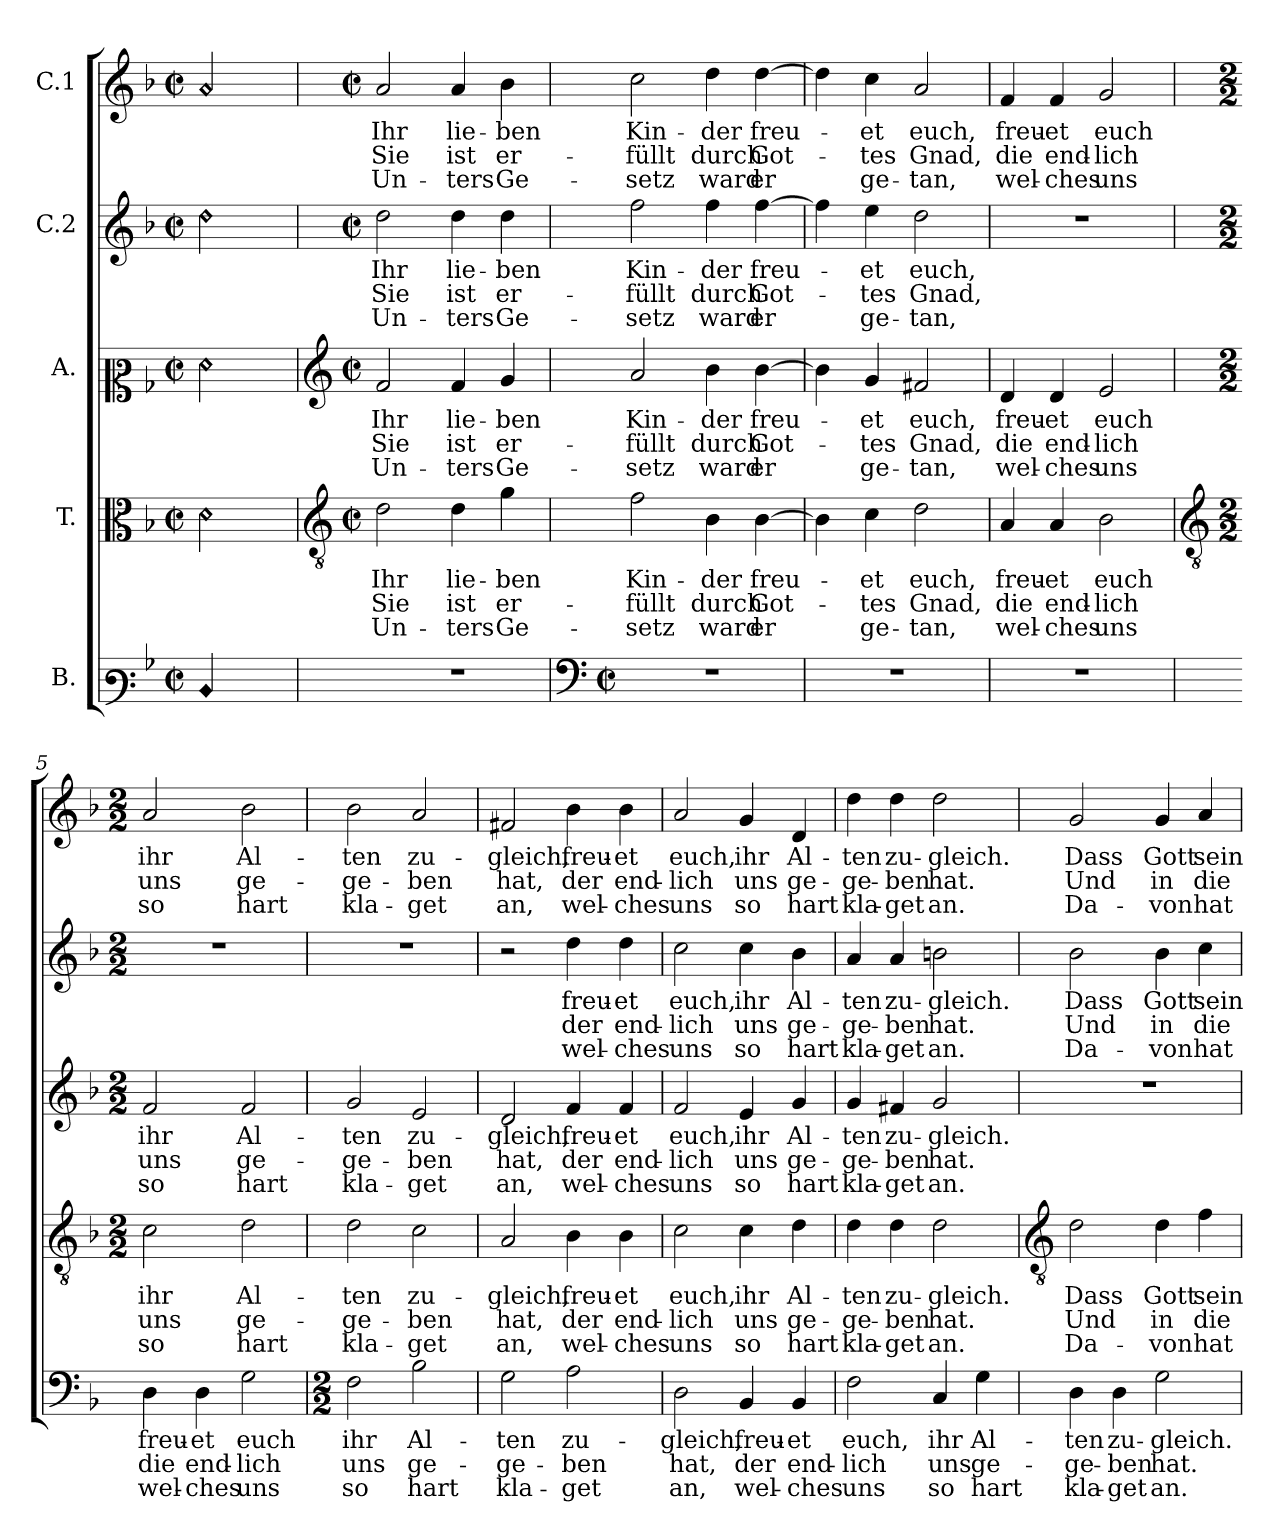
**kern	**text	**text	**text	**kern	**text	**text	**text	**kern	**text	**text	**text	**kern	**text	**text	**text	**kern	**text	**text	**text
*part5	*part5	*part5	*part5	*part4	*part4	*part4	*part4	*part3	*part3	*part3	*part3	*part2	*part2	*part2	*part2	*part1	*part1	*part1	*part1
*staff5	*staff5	*staff5	*staff5	*staff4	*staff4	*staff4	*staff4	*staff3	*staff3	*staff3	*staff3	*staff2	*staff2	*staff2	*staff2	*staff1	*staff1	*staff1	*staff1
*I"B.	*	*	*	*I"T.	*	*	*	*I"A.	*	*	*	*I"C.2	*	*	*	*I"C.1	*	*	*
*clefF3	*	*	*	*clefC3	*	*	*	*clefC2	*	*	*	*clefG2	*	*	*	*clefG2	*	*	*
*k[b-]	*	*	*	*k[b-]	*	*	*	*k[b-]	*	*	*	*k[b-]	*	*	*	*k[b-]	*	*	*
*F:	*	*	*	*F:	*	*	*	*F:	*	*	*	*F:	*	*	*	*F:	*	*	*
*M2/2	*	*	*	*M2/2	*	*	*	*M2/2	*	*	*	*M2/2	*	*	*	*M2/2	*	*	*
*met(c|)	*	*	*	*met(c|)	*	*	*	*met(c|)	*	*	*	*met(c|)	*	*	*	*met(c|)	*	*	*
=	=	=	=	=	=	=	=	=	=	=	=	=	=	=	=	=	=	=	=
!LO:N:head=diamond	!	!	!	!LO:N:head=diamond	!	!	!	!LO:N:head=diamond	!	!	!	!LO:N:head=diamond	!	!	!	!LO:N:head=diamond	!	!	!
4D	.	.	.	2d	.	.	.	2f	.	.	.	2dd	.	.	.	2a	.	.	.
4ryy	.	.	.	.	.	.	.	.	.	.	.	.	.	.	.	.	.	.	.
!!LO:LB:g=z
=1	=1	=1	=1	=1	=1	=1	=1	=1	=1	=1	=1	=1	=1	=1	=1	=1	=1	=1	=1
*	*	*	*	*clefGv2	*	*	*	*clefG2	*	*	*	*	*	*	*	*	*	*	*
*	*	*	*	*M2/2	*	*	*	*M2/2	*	*	*	*M2/2	*	*	*	*M2/2	*	*	*
*	*	*	*	*met(c|)	*	*	*	*met(c|)	*	*	*	*met(c|)	*	*	*	*met(c|)	*	*	*
!	!	!	!	!	!LO:LY:b	!LO:LY:b	!LO:LY:b	!	!LO:LY:b	!LO:LY:b	!LO:LY:b	!	!LO:LY:b	!LO:LY:b	!LO:LY:b	!	!LO:LY:b	!LO:LY:b	!LO:LY:b
1r	.	.	.	2d	Ihr	Sie	Un-	2f	Ihr	Sie	Un-	2dd	Ihr	Sie	Un-	2a	Ihr	Sie	Un-
!	!	!	!	!	!LO:LY:b	!LO:LY:b	!LO:LY:b	!	!LO:LY:b	!LO:LY:b	!LO:LY:b	!	!LO:LY:b	!LO:LY:b	!LO:LY:b	!	!LO:LY:b	!LO:LY:b	!LO:LY:b
.	.	.	.	4d	-lie-	-ist	ters	4f	-lie-	-ist	ters	4dd	-lie-	-ist	ters	4a	-lie-	-ist	ters
!	!	!	!	!	!LO:LY:b	!LO:LY:b	!LO:LY:b	!	!LO:LY:b	!LO:LY:b	!LO:LY:b	!	!LO:LY:b	!LO:LY:b	!LO:LY:b	!	!LO:LY:b	!LO:LY:b	!LO:LY:b
.	.	.	.	4g	ben	er-	-Ge-	4g	ben	er-	-Ge-	4dd	ben	er-	-Ge-	4b-	ben	er-	-Ge-
!!LO:LB:g=z
=2	=2	=2	=2	=2	=2	=2	=2	=2	=2	=2	=2	=2	=2	=2	=2	=2	=2	=2	=2
*clefF4	*	*	*	*	*	*	*	*	*	*	*	*	*	*	*	*	*	*	*
*M2/2	*	*	*	*	*	*	*	*	*	*	*	*	*	*	*	*	*	*	*
*met(c|)	*	*	*	*	*	*	*	*	*	*	*	*	*	*	*	*	*	*	*
!	!	!	!	!	!LO:LY:b	!LO:LY:b	!LO:LY:b	!	!LO:LY:b	!LO:LY:b	!LO:LY:b	!	!LO:LY:b	!LO:LY:b	!LO:LY:b	!	!LO:LY:b	!LO:LY:b	!LO:LY:b
1r	.	.	.	2f	-Kin-	-füllt	setz	2a	-Kin-	-füllt	setz	2ff	-Kin-	-füllt	setz	2cc	-Kin-	-füllt	setz
!	!	!	!	!	!LO:LY:b	!LO:LY:b	!LO:LY:b	!	!LO:LY:b	!LO:LY:b	!LO:LY:b	!	!LO:LY:b	!LO:LY:b	!LO:LY:b	!	!LO:LY:b	!LO:LY:b	!LO:LY:b
.	.	.	.	4B-	der	durch	ward	4b-	der	durch	ward	4ff	der	durch	ward	4dd	der	durch	ward
!	!	!	!	!	!LO:LY:b	!LO:LY:b	!LO:LY:b	!	!LO:LY:b	!LO:LY:b	!LO:LY:b	!	!LO:LY:b	!LO:LY:b	!LO:LY:b	!	!LO:LY:b	!LO:LY:b	!LO:LY:b
.	.	.	.	[4B-	freu-	-Got-	-er	[4b-	freu-	-Got-	-er	[4ff	freu-	-Got-	-er	[4dd	freu-	-Got-	-er
=3	=3	=3	=3	=3	=3	=3	=3	=3	=3	=3	=3	=3	=3	=3	=3	=3	=3	=3	=3
1r	.	.	.	4B-]	.	.	.	4b-]	.	.	.	4ff]	.	.	.	4dd]	.	.	.
!	!	!	!	!	!LO:LY:b	!LO:LY:b	!LO:LY:b	!	!LO:LY:b	!LO:LY:b	!LO:LY:b	!	!LO:LY:b	!LO:LY:b	!LO:LY:b	!	!LO:LY:b	!LO:LY:b	!LO:LY:b
.	.	.	.	4c	et	tes	ge-	4g	et	tes	ge-	4ee	et	tes	ge-	4cc	et	tes	ge-
!	!	!	!	!	!LO:LY:b	!LO:LY:b	!LO:LY:b	!	!LO:LY:b	!LO:LY:b	!LO:LY:b	!	!LO:LY:b	!LO:LY:b	!LO:LY:b	!	!LO:LY:b	!LO:LY:b	!LO:LY:b
.	.	.	.	2d	-euch,	Gnad,	tan,	2f#X	-euch,	Gnad,	tan,	2dd	-euch,	Gnad,	tan,	2a	-euch,	Gnad,	tan,
=4	=4	=4	=4	=4	=4	=4	=4	=4	=4	=4	=4	=4	=4	=4	=4	=4	=4	=4	=4
!	!	!	!	!	!LO:LY:b	!LO:LY:b	!LO:LY:b	!	!LO:LY:b	!LO:LY:b	!LO:LY:b	!	!	!	!	!	!LO:LY:b	!LO:LY:b	!LO:LY:b
1r	.	.	.	4A	freu-	-die	wel-	4d	freu-	-die	wel-	1r	.	.	.	4f	freu-	-die	wel-
!	!	!	!	!	!LO:LY:b	!LO:LY:b	!LO:LY:b	!	!LO:LY:b	!LO:LY:b	!LO:LY:b	!	!	!	!	!	!LO:LY:b	!LO:LY:b	!LO:LY:b
.	.	.	.	4A	-et	end-	-ches	4d	-et	end-	-ches	.	.	.	.	4f	-et	end-	-ches
!	!	!	!	!	!LO:LY:b	!LO:LY:b	!LO:LY:b	!	!LO:LY:b	!LO:LY:b	!LO:LY:b	!	!	!	!	!	!LO:LY:b	!LO:LY:b	!LO:LY:b
.	.	.	.	2B-	euch	lich	uns	2e	euch	lich	uns	.	.	.	.	2g	euch	lich	uns
!!LO:LB:g=z
=5	=5	=5	=5	=5	=5	=5	=5	=5	=5	=5	=5	=5	=5	=5	=5	=5	=5	=5	=5
*	*	*	*	*clefGv2	*	*	*	*	*	*	*	*	*	*	*	*	*	*	*
*	*	*	*	*M2/2	*	*	*	*M2/2	*	*	*	*M2/2	*	*	*	*M2/2	*	*	*
!	!LO:LY:b	!LO:LY:b	!LO:LY:b	!	!LO:LY:b	!LO:LY:b	!LO:LY:b	!	!LO:LY:b	!LO:LY:b	!LO:LY:b	!	!	!	!	!	!LO:LY:b	!LO:LY:b	!LO:LY:b
4D	freu-	-die	wel-	2c	ihr	uns	so	2f	ihr	uns	so	1r	.	.	.	2a	ihr	uns	so
!	!LO:LY:b	!LO:LY:b	!LO:LY:b	!	!	!	!	!	!	!	!	!	!	!	!	!	!	!	!
4D	-et	end-	-ches	.	.	.	.	.	.	.	.	.	.	.	.	.	.	.	.
!	!LO:LY:b	!LO:LY:b	!LO:LY:b	!	!LO:LY:b	!LO:LY:b	!LO:LY:b	!	!LO:LY:b	!LO:LY:b	!LO:LY:b	!	!	!	!	!	!LO:LY:b	!LO:LY:b	!LO:LY:b
2G	euch	lich	uns	2d	Al-	-ge-	-hart	2f	Al-	-ge-	-hart	.	.	.	.	2b-	Al-	-ge-	-hart
!!LO:LB:g=z
=6	=6	=6	=6	=6	=6	=6	=6	=6	=6	=6	=6	=6	=6	=6	=6	=6	=6	=6	=6
*M2/2	*	*	*	*	*	*	*	*	*	*	*	*	*	*	*	*	*	*	*
!	!LO:LY:b	!LO:LY:b	!LO:LY:b	!	!LO:LY:b	!LO:LY:b	!LO:LY:b	!	!LO:LY:b	!LO:LY:b	!LO:LY:b	!	!	!	!	!	!LO:LY:b	!LO:LY:b	!LO:LY:b
2F	ihr	uns	so	2d	ten	ge-	-kla-	2g	ten	ge-	-kla-	1r	.	.	.	2b-	ten	ge-	-kla-
!	!LO:LY:b	!LO:LY:b	!LO:LY:b	!	!LO:LY:b	!LO:LY:b	!LO:LY:b	!	!LO:LY:b	!LO:LY:b	!LO:LY:b	!	!	!	!	!	!LO:LY:b	!LO:LY:b	!LO:LY:b
2B-	Al-	-ge-	-hart	2c	-zu-	-ben	get	2e	-zu-	-ben	get	.	.	.	.	2a	-zu-	-ben	get
=7	=7	=7	=7	=7	=7	=7	=7	=7	=7	=7	=7	=7	=7	=7	=7	=7	=7	=7	=7
!	!LO:LY:b	!LO:LY:b	!LO:LY:b	!	!LO:LY:b	!LO:LY:b	!LO:LY:b	!	!LO:LY:b	!LO:LY:b	!LO:LY:b	!	!	!	!	!	!LO:LY:b	!LO:LY:b	!LO:LY:b
2G	ten	ge-	-kla-	2A	gleich,	hat,	an,	2d	gleich,	hat,	an,	2r	.	.	.	2f#X	gleich,	hat,	an,
!	!LO:LY:b	!LO:LY:b	!LO:LY:b	!	!LO:LY:b	!LO:LY:b	!LO:LY:b	!	!LO:LY:b	!LO:LY:b	!LO:LY:b	!	!LO:LY:b	!LO:LY:b	!LO:LY:b	!	!LO:LY:b	!LO:LY:b	!LO:LY:b
2A	-zu-	-ben	get	4B-	freu-	-der	wel-	4f	freu-	-der	wel-	4dd	freu-	-der	wel-	4b-	freu-	-der	wel-
!	!	!	!	!	!LO:LY:b	!LO:LY:b	!LO:LY:b	!	!LO:LY:b	!LO:LY:b	!LO:LY:b	!	!LO:LY:b	!LO:LY:b	!LO:LY:b	!	!LO:LY:b	!LO:LY:b	!LO:LY:b
.	.	.	.	4B-	-et	end-	-ches	4f	-et	end-	-ches	4dd	-et	end-	-ches	4b-	-et	end-	-ches
=8	=8	=8	=8	=8	=8	=8	=8	=8	=8	=8	=8	=8	=8	=8	=8	=8	=8	=8	=8
!	!LO:LY:b	!LO:LY:b	!LO:LY:b	!	!LO:LY:b	!LO:LY:b	!LO:LY:b	!	!LO:LY:b	!LO:LY:b	!LO:LY:b	!	!LO:LY:b	!LO:LY:b	!LO:LY:b	!	!LO:LY:b	!LO:LY:b	!LO:LY:b
2D	gleich,	hat,	an,	2c	euch,	lich	uns	2f	euch,	lich	uns	2cc	euch,	lich	uns	2a	euch,	lich	uns
!	!LO:LY:b	!LO:LY:b	!LO:LY:b	!	!LO:LY:b	!LO:LY:b	!LO:LY:b	!	!LO:LY:b	!LO:LY:b	!LO:LY:b	!	!LO:LY:b	!LO:LY:b	!LO:LY:b	!	!LO:LY:b	!LO:LY:b	!LO:LY:b
4BB-	freu-	-der	wel-	4c	ihr	uns	so	4e	ihr	uns	so	4cc	ihr	uns	so	4g	ihr	uns	so
!	!LO:LY:b	!LO:LY:b	!LO:LY:b	!	!LO:LY:b	!LO:LY:b	!LO:LY:b	!	!LO:LY:b	!LO:LY:b	!LO:LY:b	!	!LO:LY:b	!LO:LY:b	!LO:LY:b	!	!LO:LY:b	!LO:LY:b	!LO:LY:b
4BB-	-et	end-	-ches	4d	Al-	-ge-	-hart	4g	Al-	-ge-	-hart	4b-	Al-	-ge-	-hart	4d	Al-	-ge-	-hart
=9	=9	=9	=9	=9	=9	=9	=9	=9	=9	=9	=9	=9	=9	=9	=9	=9	=9	=9	=9
!	!LO:LY:b	!LO:LY:b	!LO:LY:b	!	!LO:LY:b	!LO:LY:b	!LO:LY:b	!	!LO:LY:b	!LO:LY:b	!LO:LY:b	!	!LO:LY:b	!LO:LY:b	!LO:LY:b	!	!LO:LY:b	!LO:LY:b	!LO:LY:b
2F	euch,	lich	uns	4d	ten	ge-	-kla-	4g	ten	ge-	-kla-	4a	ten	ge-	-kla-	4dd	ten	ge-	-kla-
!	!	!	!	!	!LO:LY:b	!LO:LY:b	!LO:LY:b	!	!LO:LY:b	!LO:LY:b	!LO:LY:b	!	!LO:LY:b	!LO:LY:b	!LO:LY:b	!	!LO:LY:b	!LO:LY:b	!LO:LY:b
.	.	.	.	4d	-zu-	-ben	get	4f#X	-zu-	-ben	get	4a	-zu-	-ben	get	4dd	-zu-	-ben	get
!	!LO:LY:b	!LO:LY:b	!LO:LY:b	!	!LO:LY:b	!LO:LY:b	!LO:LY:b	!	!LO:LY:b	!LO:LY:b	!LO:LY:b	!	!LO:LY:b	!LO:LY:b	!LO:LY:b	!	!LO:LY:b	!LO:LY:b	!LO:LY:b
4C	ihr	uns	so	2d	gleich.	hat.	an.	2g	gleich.	hat.	an.	2bn	gleich.	hat.	an.	2dd	gleich.	hat.	an.
!	!LO:LY:b	!LO:LY:b	!LO:LY:b	!	!	!	!	!	!	!	!	!	!	!	!	!	!	!	!
4G	Al-	-ge-	-hart	.	.	.	.	.	.	.	.	.	.	.	.	.	.	.	.
!!LO:LB:g=z
=10	=10	=10	=10	=10	=10	=10	=10	=10	=10	=10	=10	=10	=10	=10	=10	=10	=10	=10	=10
*	*	*	*	*clefGv2	*	*	*	*	*	*	*	*	*	*	*	*	*	*	*
!	!LO:LY:b	!LO:LY:b	!LO:LY:b	!	!LO:LY:b	!LO:LY:b	!LO:LY:b	!	!	!	!	!	!LO:LY:b	!LO:LY:b	!LO:LY:b	!	!LO:LY:b	!LO:LY:b	!LO:LY:b
4D	ten	ge-	-kla-	2d	Dass	Und	Da-	1r	.	.	.	2b-	Dass	Und	Da-	2g	Dass	Und	Da-
!	!LO:LY:b	!LO:LY:b	!LO:LY:b	!	!	!	!	!	!	!	!	!	!	!	!	!	!	!	!
4D	-zu-	-ben	get	.	.	.	.	.	.	.	.	.	.	.	.	.	.	.	.
!	!LO:LY:b	!LO:LY:b	!LO:LY:b	!	!LO:LY:b	!LO:LY:b	!LO:LY:b	!	!	!	!	!	!LO:LY:b	!LO:LY:b	!LO:LY:b	!	!LO:LY:b	!LO:LY:b	!LO:LY:b
2G	gleich.	hat.	an.	4d	-Gott	in	von	.	.	.	.	4b-	-Gott	in	von	4g	-Gott	in	von
!	!	!	!	!	!LO:LY:b	!LO:LY:b	!LO:LY:b	!	!	!	!	!	!LO:LY:b	!LO:LY:b	!LO:LY:b	!	!LO:LY:b	!LO:LY:b	!LO:LY:b
.	.	.	.	4f	sein	die	hat	.	.	.	.	4cc	sein	die	hat	4a	sein	die	hat
=	=	=	=	=	=	=	=	=	=	=	=	=	=	=	=	=	=	=	=
*-	*-	*-	*-	*-	*-	*-	*-	*-	*-	*-	*-	*-	*-	*-	*-	*-	*-	*-	*-
